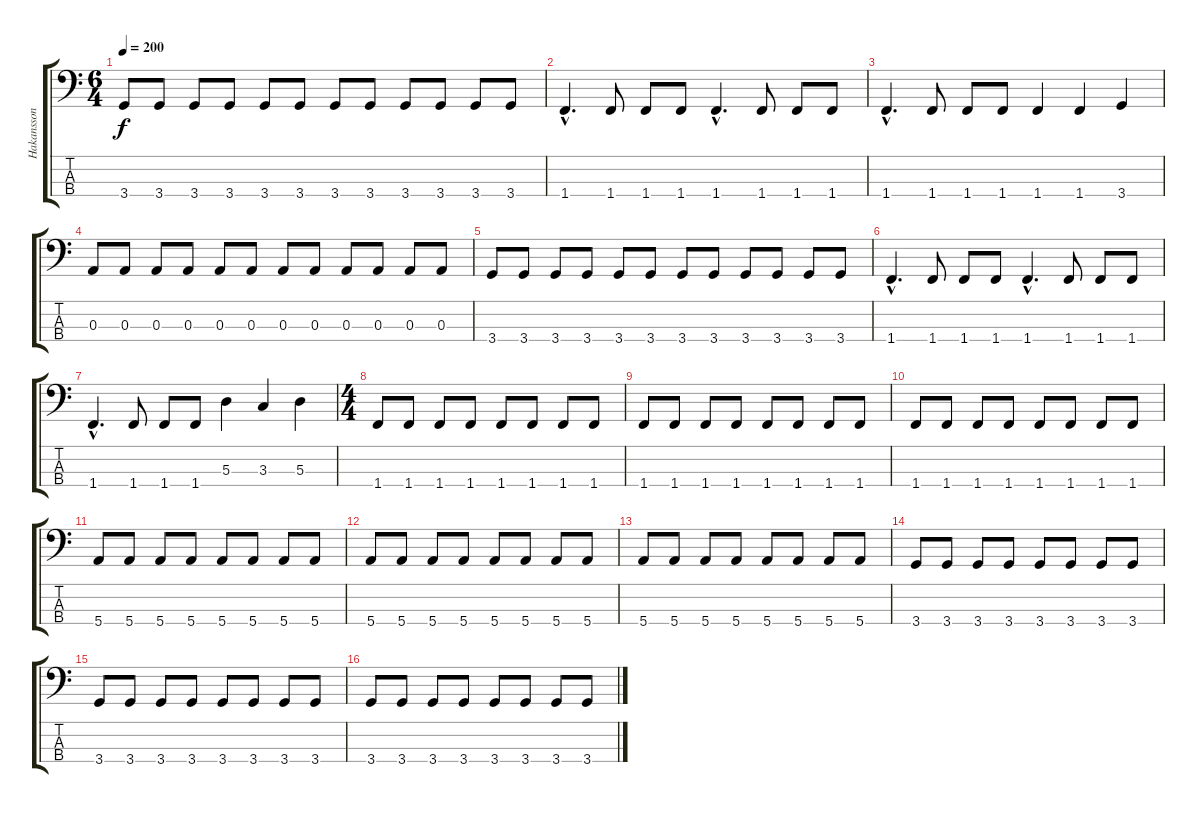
\track ("Hakansson" "Hakansson") {instrument electricbasspick}
\staff {score tabs}
\tuning (G2 D2 A1 E1) {hide}
\ts (6 4)
\tempo 200
\clef f4
\ks c
3.4.8{dy f} 3.4.8 3.4.8 3.4.8 3.4.8 3.4.8 3.4.8 3.4.8 3.4.8 3.4.8 3.4.8 3.4.8 |
1.4{hac}.4{d} 1.4.8 1.4.8 1.4.8 1.4{hac}.4{d} 1.4.8 1.4.8 1.4.8 |
1.4{hac}.4{d} 1.4.8 1.4.8 1.4.8 1.4.4 1.4.4 3.4.4 |
0.3.8 0.3.8 0.3.8 0.3.8 0.3.8 0.3.8 0.3.8 0.3.8 0.3.8 0.3.8 0.3.8 0.3.8 |
3.4.8 3.4.8 3.4.8 3.4.8 3.4.8 3.4.8 3.4.8 3.4.8 3.4.8 3.4.8 3.4.8 3.4.8 |
1.4{hac}.4{d} 1.4.8 1.4.8 1.4.8 1.4{hac}.4{d} 1.4.8 1.4.8 1.4.8 |
1.4{hac}.4{d} 1.4.8 1.4.8 1.4.8 5.3.4 3.3.4 5.3.4 |
\ts (4 4)
1.4.8 1.4.8 1.4.8 1.4.8 1.4.8 1.4.8 1.4.8 1.4.8 |
1.4.8 1.4.8 1.4.8 1.4.8 1.4.8 1.4.8 1.4.8 1.4.8 |
1.4.8 1.4.8 1.4.8 1.4.8 1.4.8 1.4.8 1.4.8 1.4.8 |
5.4.8 5.4.8 5.4.8 5.4.8 5.4.8 5.4.8 5.4.8 5.4.8 |
5.4.8 5.4.8 5.4.8 5.4.8 5.4.8 5.4.8 5.4.8 5.4.8 |
5.4.8 5.4.8 5.4.8 5.4.8 5.4.8 5.4.8 5.4.8 5.4.8 |
3.4.8 3.4.8 3.4.8 3.4.8 3.4.8 3.4.8 3.4.8 3.4.8 |
3.4.8 3.4.8 3.4.8 3.4.8 3.4.8 3.4.8 3.4.8 3.4.8 |
3.4.8 3.4.8 3.4.8 3.4.8 3.4.8 3.4.8 3.4.8 3.4.8
